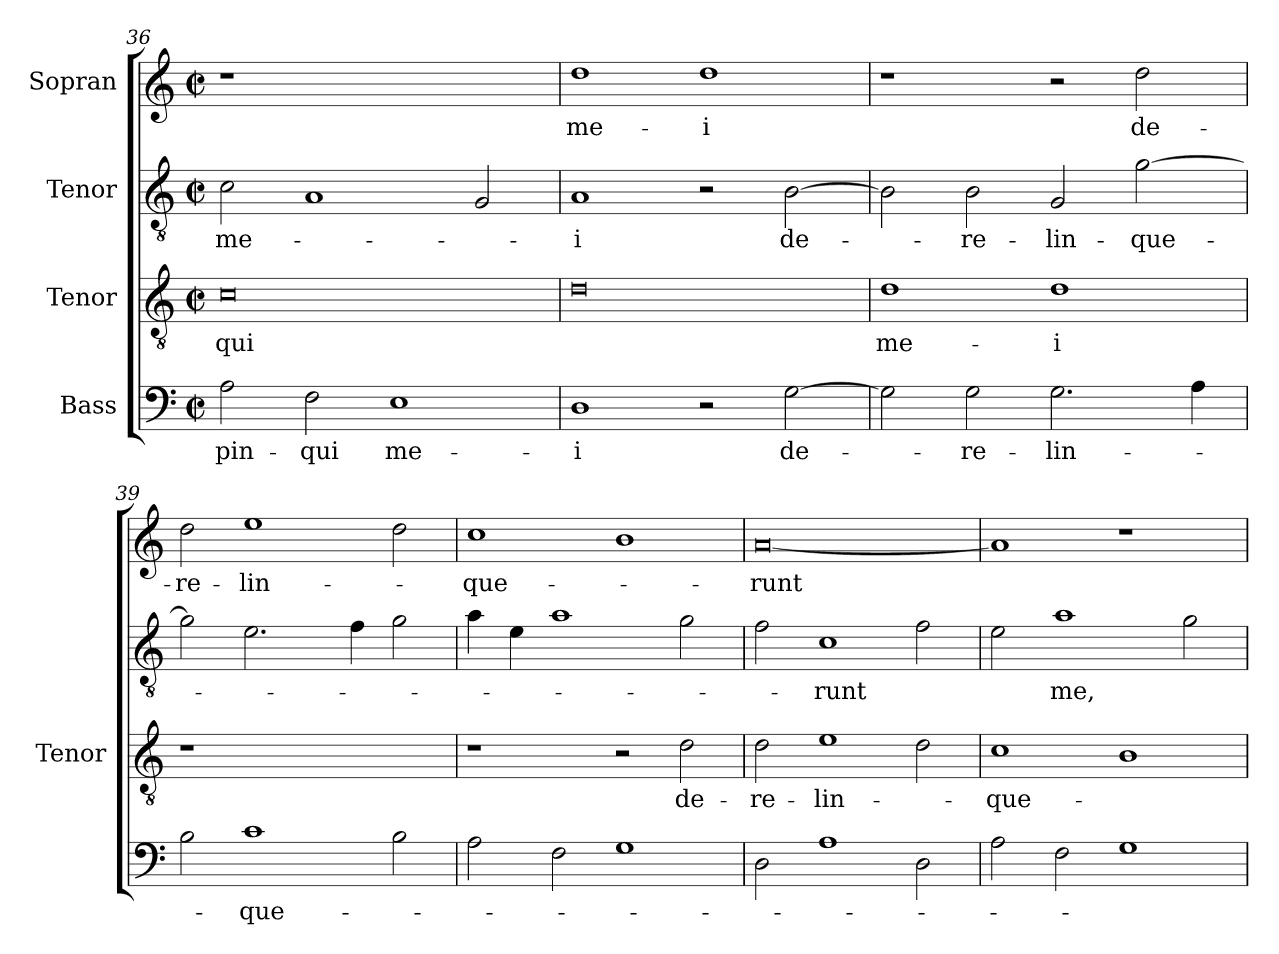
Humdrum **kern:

**kern	**text	**kern	**text	**kern	**text	**kern	**text
*part4	*part4	*part3	*part3	*part2	*part2	*part1	*part1
*staff4	*staff4	*staff3	*staff3	*staff2	*staff2	*staff1	*staff1
*I"Bass	*	*I"Tenor	*	*I"Tenor	*	*I"Sopran	*
*	*	*I'Tenor	*	*	*	*	*
*clefF4	*	*clefGv2	*	*clefGv2	*	*clefG2	*
*	*	*ITrd7c12	*	*ITrd7c12	*	*	*
*k[]	*	*k[]	*	*k[]	*	*k[]	*
*M2/2	*	*M2/2	*	*M2/2	*	*M2/2	*
*met(c|)	*	*met(c|)	*	*met(c|)	*	*met(c|)	*
=36	=36	=36	=36	=36	=36	=36	=36
!	!LO:LY:b:color=#000000	!	!	!	!	!	!
!	!	!	!LO:LY:b:color=#000000	!	!	!	!
!	!	!	!	!	!LO:LY:b:color=#000000	!LO:N:vis=1	!
2Ai\	-pin-	0Ci	-qui	2Ci\	me-	1r	.
!	!LO:LY:b:color=#000000	!	!	!	!	!	!
2Fi\	-qui	.	.	1AAi	.	.	.
!	!LO:LY:b:color=#000000	!	!	!	!	!	!
1Ei	me-	.	.	.	.	1ryy	.
.	.	.	.	2GGi/	.	.	.
=37	=37	=37	=37	=37	=37	=37	=37
!	!LO:LY:b:color=#000000	!	!	!	!	!	!
!	!	!	!	!	!LO:LY:b:color=#000000	!	!
!	!	!	!	!	!	!	!LO:LY:b:color=#000000
1Di	-i	0Di	.	1AAi	-i	1ddi	me-
!	!	!	!	!	!	!	!LO:LY:b:color=#000000
2r	.	.	.	2r	.	1ddi	-i
!	!LO:LY:b:color=#000000	!	!	!	!	!	!
!	!	!	!	!	!LO:LY:b:color=#000000	!	!
[>2Gi\	de-	.	.	[>2BBi\	de-	.	.
=38	=38	=38	=38	=38	=38	=38	=38
!	!	!	!LO:LY:b:color=#000000	!	!	!	!
2Gi\]	.	1Di	me-	2BBi\]	.	1r	.
!	!LO:LY:b:color=#000000	!	!	!	!	!	!
!	!	!	!	!	!LO:LY:b:color=#000000	!	!
2Gi\	-re-	.	.	2BBi\	-re-	.	.
!	!LO:LY:b:color=#000000	!	!	!	!	!	!
!	!	!	!LO:LY:b:color=#000000	!	!	!	!
!	!	!	!	!	!LO:LY:b:color=#000000	!	!
2.Gi\	-lin-	1Di	-i	2GGi/	-lin-	2r	.
!	!	!	!	!	!LO:LY:b:color=#000000	!	!
!	!	!	!	!	!	!	!LO:LY:b:color=#000000
.	.	.	.	[>2Gi\	-que-	2ddi\	de-
4Ai\	.	.	.	.	.	.	.
=39	=39	=39	=39	=39	=39	=39	=39
!	!	!LO:N:vis=1	!	!	!	!	!
!	!	!	!	!	!	!	!LO:LY:b:color=#000000
2Bi\	.	1r	.	2Gi\]	.	2ddi\	-re-
!	!LO:LY:b:color=#000000	!	!	!	!	!	!
!	!	!	!	!	!	!	!LO:LY:b:color=#000000
1ci	-que-	.	.	2.Ei\	.	1eei	-lin-
.	.	1ryy	.	.	.	.	.
.	.	.	.	4Fi\	.	.	.
2Bi\	.	.	.	2Gi\	.	2ddi\	.
=40	=40	=40	=40	=40	=40	=40	=40
!	!	!	!	!	!	!	!LO:LY:b:color=#000000
2Ai\	.	1r	.	4Ai\	.	1cci	-que-
.	.	.	.	4Ei\	.	.	.
2Fi\	.	.	.	1Ai	.	.	.
1Gi	.	2r	.	.	.	1bi	.
!	!	!	!LO:LY:b:color=#000000	!	!	!	!
.	.	2Di\	de-	2Gi\	.	.	.
=41	=41	=41	=41	=41	=41	=41	=41
!	!	!	!LO:LY:b:color=#000000	!	!	!	!
!	!	!	!	!	!	!	!LO:LY:b:color=#000000
2Di\	.	2Di\	-re-	2Fi\	.	[<0ai	-runt
!	!	!	!LO:LY:b:color=#000000	!	!	!	!
!	!	!	!	!	!LO:LY:b:color=#000000	!	!
1Ai	.	1Ei	-lin-	1Ci	-runt	.	.
2Di\	.	2Di\	.	2Fi\	.	.	.
!!LO:LB:g=z
=42	=42	=42	=42	=42	=42	=42	=42
!	!	!	!LO:LY:b:color=#000000	!	!	!	!
2Ai\	.	1Ci	-que-	2Ei\	.	1ai]	.
!	!	!	!	!	!LO:LY:b:color=#000000	!	!
2Fi\	.	.	.	1Ai	me,	.	.
1Gi	.	1BBi	.	.	.	1r	.
.	.	.	.	2Gi\	.	.	.
=	=	=	=	=	=	=	=
*-	*-	*-	*-	*-	*-	*-	*-
